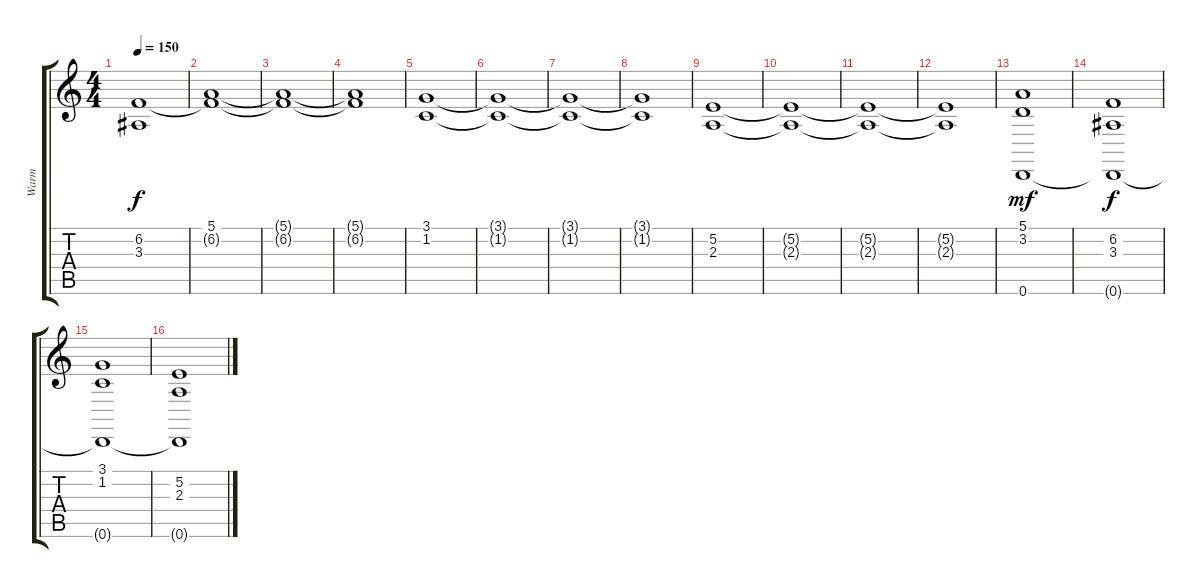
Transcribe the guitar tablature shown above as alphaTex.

\track ("Warm" "Warm") {instrument pad2warm}
\staff {score tabs}
\tuning (E4 B3 G3 D3 A2 D2) {hide}
\ts (4 4)
\tempo 150
\clef g2
\ks c
(6.2 3.3).1{dy f} |
(5.1{t} 6.2{t}).1 |
(5.1{t} 6.2{t}).1 |
(5.1{t} 6.2{t}).1 |
(3.1 1.2).1 |
(3.1{t} 1.2{t}).1 |
(3.1{t} 1.2{t}).1 |
(3.1{t} 1.2{t}).1 |
(5.2 2.3).1 |
(5.2{t} 2.3{t}).1 |
(5.2{t} 2.3{t}).1 |
(5.2{t} 2.3{t}).1 |
(5.1 3.2 0.6).1{dy mf} |
(6.2 3.3 0.6{t}).1{dy f} |
(3.1 1.2 0.6{t}).1 |
(5.2 2.3 0.6{t}).1
